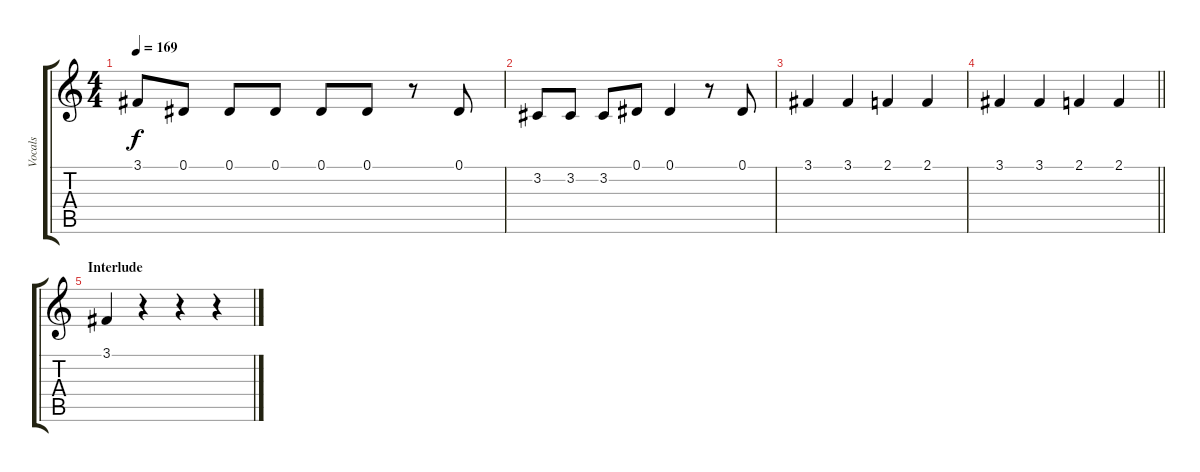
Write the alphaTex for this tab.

\track ("Vocals" "Vocals") {instrument lead2sawtooth}
\staff {score tabs}
\tuning (Eb4 Bb3 Gb3 Db3 Ab2 Eb2) {hide}
\ts (4 4)
\tempo 169
\clef g2
\ks c
3.1.8{dy f} 0.1.8 0.1.8 0.1.8 0.1.8 0.1.8 r.8 0.1.8 |
3.2.8 3.2.8 3.2.8 0.1.8 0.1.4 r.8 0.1.8 |
3.1.4 3.1.4 2.1.4 2.1.4 |
\barLineRight lightlight
3.1.4 3.1.4 2.1.4 2.1.4 |
\section ("" "Interlude")
3.1.4 r.4 r.4 r.4
